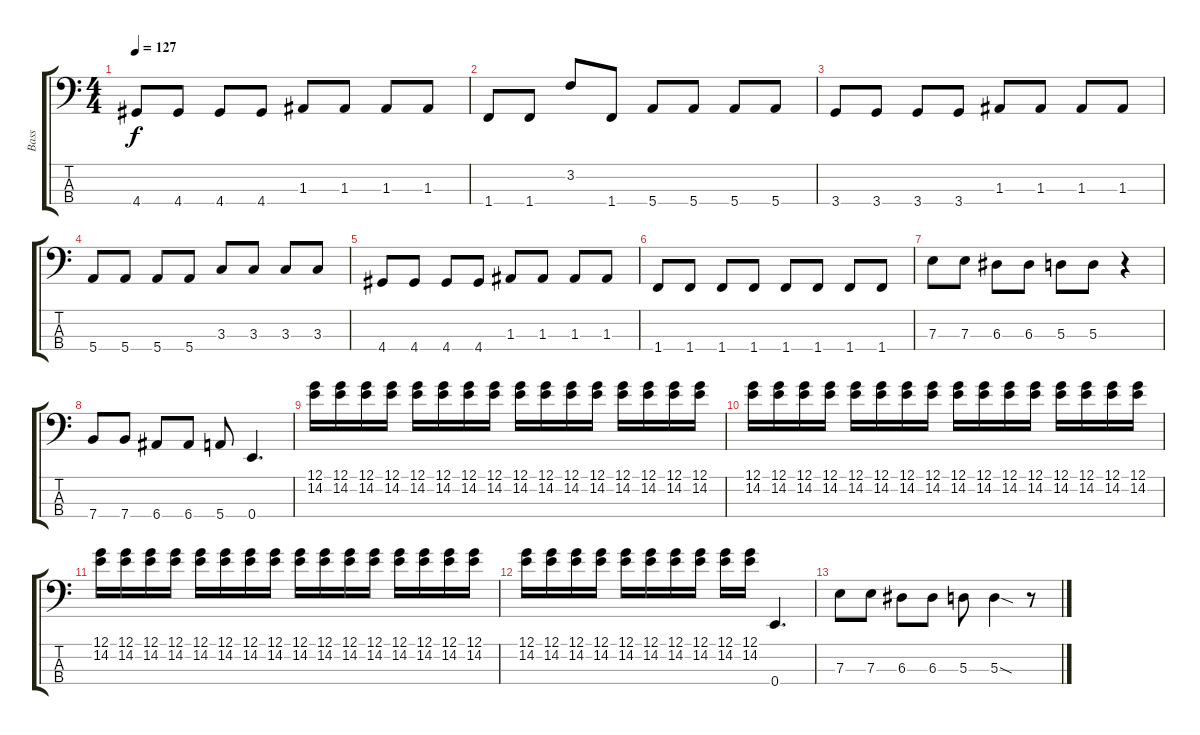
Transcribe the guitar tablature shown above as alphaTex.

\track ("Bass" "Bass") {instrument electricbassfinger}
\staff {score tabs}
\tuning (G2 D2 A1 E1) {hide}
\ts (4 4)
\tempo 127
\clef f4
\ks c
4.4.8{dy f} 4.4.8 4.4.8 4.4.8 1.3.8 1.3.8 1.3.8 1.3.8 |
1.4.8 1.4.8 3.2.8 1.4.8 5.4.8 5.4.8 5.4.8 5.4.8 |
3.4.8 3.4.8 3.4.8 3.4.8 1.3.8 1.3.8 1.3.8 1.3.8 |
5.4.8 5.4.8 5.4.8 5.4.8 3.3.8 3.3.8 3.3.8 3.3.8 |
4.4.8 4.4.8 4.4.8 4.4.8 1.3.8 1.3.8 1.3.8 1.3.8 |
1.4.8 1.4.8 1.4.8 1.4.8 1.4.8 1.4.8 1.4.8 1.4.8 |
7.3.8 7.3.8 6.3.8 6.3.8 5.3.8 5.3.8 r.4 |
7.4.8 7.4.8 6.4.8 6.4.8 5.4.8 0.4.4{d} |
(12.1 14.2).16 (12.1 14.2).16 (12.1 14.2).16 (12.1 14.2).16 (12.1 14.2).16 (12.1 14.2).16 (12.1 14.2).16 (12.1 14.2).16 (12.1 14.2).16 (12.1 14.2).16 (12.1 14.2).16 (12.1 14.2).16 (12.1 14.2).16 (12.1 14.2).16 (12.1 14.2).16 (12.1 14.2).16 |
(12.1 14.2).16 (12.1 14.2).16 (12.1 14.2).16 (12.1 14.2).16 (12.1 14.2).16 (12.1 14.2).16 (12.1 14.2).16 (12.1 14.2).16 (12.1 14.2).16 (12.1 14.2).16 (12.1 14.2).16 (12.1 14.2).16 (12.1 14.2).16 (12.1 14.2).16 (12.1 14.2).16 (12.1 14.2).16 |
(12.1 14.2).16 (12.1 14.2).16 (12.1 14.2).16 (12.1 14.2).16 (12.1 14.2).16 (12.1 14.2).16 (12.1 14.2).16 (12.1 14.2).16 (12.1 14.2).16 (12.1 14.2).16 (12.1 14.2).16 (12.1 14.2).16 (12.1 14.2).16 (12.1 14.2).16 (12.1 14.2).16 (12.1 14.2).16 |
(12.1 14.2).16 (12.1 14.2).16 (12.1 14.2).16 (12.1 14.2).16 (12.1 14.2).16 (12.1 14.2).16 (12.1 14.2).16 (12.1 14.2).16 (12.1 14.2).16 (12.1 14.2).16 0.4.4{d} |
7.3.8 7.3.8 6.3.8 6.3.8 5.3.8 5.3{sod}.4 r.8
